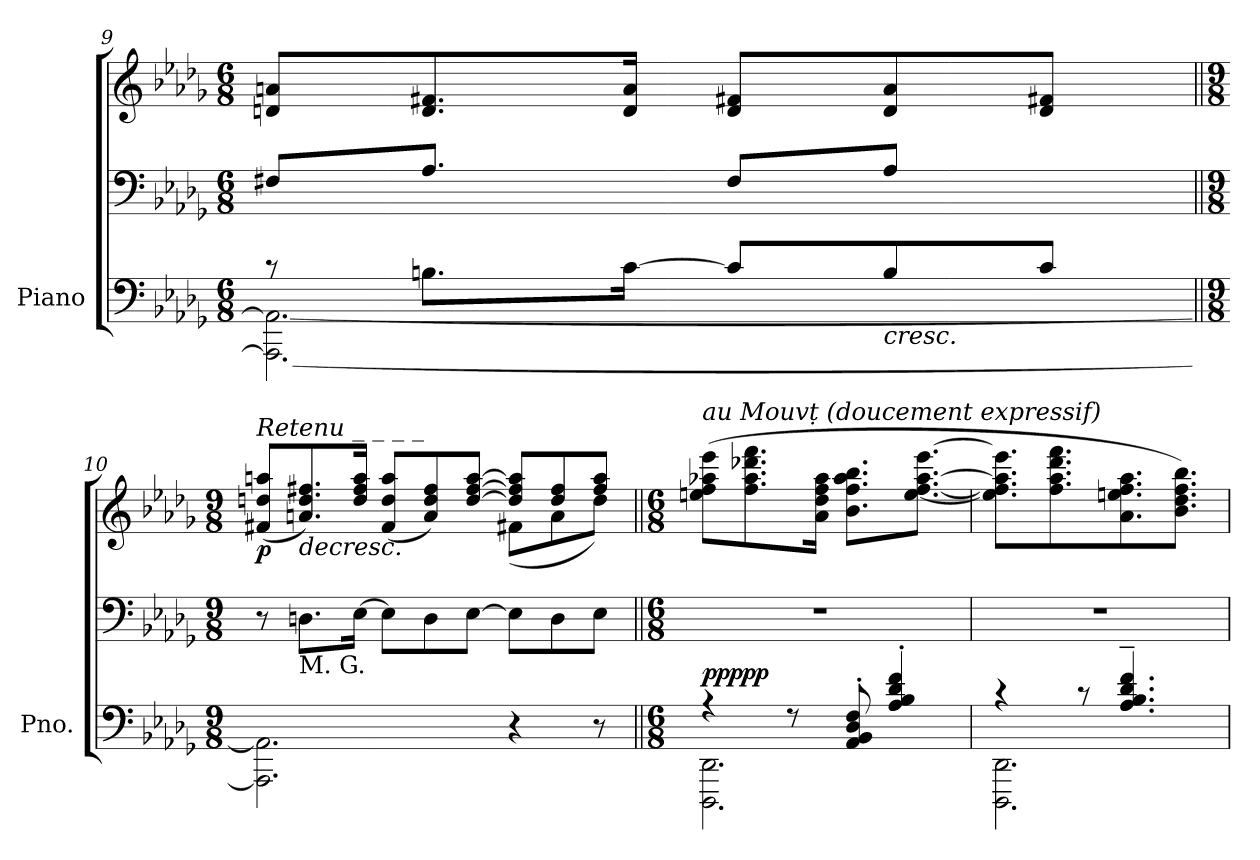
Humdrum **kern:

**kern	**kern	**kern	**dynam
*part1	*part1	*part1	*part1
*staff3	*staff2	*staff1	*staff1/2/3
*I"Piano	*	*	*
*I'Pno.	*	*	*
*clefF4	*clefF4	*clefG2	*
*k[b-e-a-d-g-]	*k[b-e-a-d-g-]	*k[b-e-a-d-g-]	*
*M6/8	*M6/8	*M6/8	*
=9	=9	=9	=9
*^	*	*	*
8r	2.AAAn\_ 2.AAn\_	8F#X/L	8dn/ 8an/L	.
8.Bn\L	.	8.A-/J	8.d/ 8.f#X/	.
[16c\Jk	.	16ryy	16d/ 16a/Jk	.
8c/L]	.	8F#/L	8d/ 8f#X/L	.
!	!	!	!	!LO:HP:b=3
8B/	.	8A-/J	8d/ 8a/	<
8c/J	.	8ryy	8d/ 8f#X/J	.
*v	*v	*	*	*
!!LO:LB:g=z
=10||	=10||	=10||	=10||
*M9/8	*M9/8	*M9/8	*
*	*	*^	*
!	!	!LO:TX:i:t=Retenu _         _          _         _	!	!
!	!	!	!	!LO:DY:b
2.AAA\] 2.AA\]	8r	(<8f#X/ 8ddn/ 8aan/L	2.ryy	p
!	!LO:TX:b:t=M. G.	!	!	!
!	!	!	!	!LO:HP:b
.	8.Dn\L	8.an/ 8.dd/ 8.ff#X/)	.	>
.	[16E-\Jk	16dd/ 16ff#/ 16aa/Jk	.	.
.	8E-\L]	(<8f#/ 8dd/ 8aa/L	.	.
.	8D\	8a/ 8dd/ 8ff#/)	.	.
.	[8E-\J	[8dd/ [8ff#/ [8aa/J	.	.
4r	8E-\L]	8dd/] 8ff#/] 8aa/]L	(<8f#X\L	.
.	8D\	8dd/ 8ff#/	8a\	.
8r	8E-\J	8ff#/ 8aa/J	8dd\J)	.
*	*	*v	*v	*
.	.	.	[
=11||	=11||	=11||	=11||
*M6/8	*M6/8	*M6/8	*
*^	*	*	*
!	!	!	!LO:TX:i:t=au Mouvṭ (doucement expressif)	!
!	!	!	!	!LO:DY:a=3
!	!	!	!	!LO:DY:n=1:b
4r	2.DDD-\ 2.DD-\	2.r	(>8een\ 8ff\ 8aa-X\ 8eee-\L	ppp pp
.	.	.	8.ff\ 8.aa-\ 8.ddd-X\ 8.fff\	.
8r	.	.	.	.
.	.	.	16a-\ 16dd-\ 16ff\ 16aa-\Jk	.
8AA-/' 8BB-/' 8D-/' 8F/'	.	.	8.b-\ 8.ff\ 8.aa-\ 8.bb-\L	.
4A-/' 4B-/' 4d-/' 4f/'	.	.	.	.
.	.	.	[8.ee\ [8.ff\ [8.aa-\ [8.eee-\J	.
=12	=12	=12	=12	=12
4r	2.DDD-\ 2.DD-\	2.r	8.ee\] 8.ff\] 8.aa-\] 8.eee-\]L	.
.	.	.	8.ff\ 8.aa-\ 8.ddd-\ 8.fff\	.
8r	.	.	.	.
4.A-/~ 4.B-/~ 4.d-/~ 4.f/~	.	.	8.a-\ 8.een\ 8.ff\ 8.aa-\	.
.	.	.	8.b-\ 8.dd-\ 8.ff\ 8.bb-\J)	.
*v	*v	*	*	*
.	.	.	]
=	=	=	=
*-	*-	*-	*-
